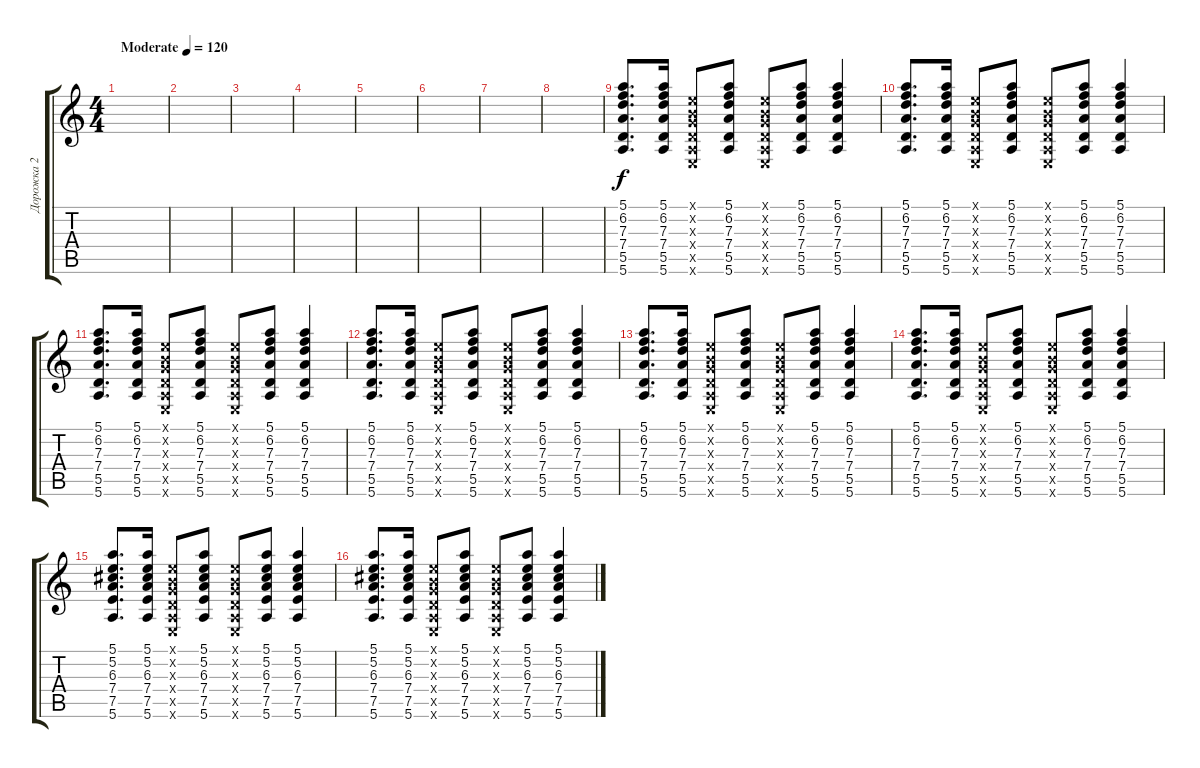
\track ("Дорожка 2" "Дорожка 2") {instrument acousticguitarnylon}
\staff {score tabs}
\tuning (E4 B3 G3 D3 A2 E2) {hide}
\ts (4 4)
\tempo (120 "Moderate")
\clef g2
\ks c
|
|
|
|
|
|
|
|
(5.1 6.2 7.3 7.4 5.5 5.6).8{d} (5.1 6.2 7.3 7.4 5.5 5.6).16 (0.1{x} 0.2{x} 0.3{x} 0.4{x} 0.5{x} 0.6{x}).8 (5.1 6.2 7.3 7.4 5.5 5.6).8 (0.1{x} 0.2{x} 0.3{x} 0.4{x} 0.5{x} 0.6{x}).8 (5.1 6.2 7.3 7.4 5.5 5.6).8 (5.1 6.2 7.3 7.4 5.5 5.6).4 |
(5.1 6.2 7.3 7.4 5.5 5.6).8{d} (5.1 6.2 7.3 7.4 5.5 5.6).16 (0.1{x} 0.2{x} 0.3{x} 0.4{x} 0.5{x} 0.6{x}).8 (5.1 6.2 7.3 7.4 5.5 5.6).8 (0.1{x} 0.2{x} 0.3{x} 0.4{x} 0.5{x} 0.6{x}).8 (5.1 6.2 7.3 7.4 5.5 5.6).8 (5.1 6.2 7.3 7.4 5.5 5.6).4 |
(5.1 6.2 7.3 7.4 5.5 5.6).8{d} (5.1 6.2 7.3 7.4 5.5 5.6).16 (0.1{x} 0.2{x} 0.3{x} 0.4{x} 0.5{x} 0.6{x}).8 (5.1 6.2 7.3 7.4 5.5 5.6).8 (0.1{x} 0.2{x} 0.3{x} 0.4{x} 0.5{x} 0.6{x}).8 (5.1 6.2 7.3 7.4 5.5 5.6).8 (5.1 6.2 7.3 7.4 5.5 5.6).4 |
(5.1 6.2 7.3 7.4 5.5 5.6).8{d} (5.1 6.2 7.3 7.4 5.5 5.6).16 (0.1{x} 0.2{x} 0.3{x} 0.4{x} 0.5{x} 0.6{x}).8 (5.1 6.2 7.3 7.4 5.5 5.6).8 (0.1{x} 0.2{x} 0.3{x} 0.4{x} 0.5{x} 0.6{x}).8 (5.1 6.2 7.3 7.4 5.5 5.6).8 (5.1 6.2 7.3 7.4 5.5 5.6).4 |
(5.1 6.2 7.3 7.4 5.5 5.6).8{d} (5.1 6.2 7.3 7.4 5.5 5.6).16 (0.1{x} 0.2{x} 0.3{x} 0.4{x} 0.5{x} 0.6{x}).8 (5.1 6.2 7.3 7.4 5.5 5.6).8 (0.1{x} 0.2{x} 0.3{x} 0.4{x} 0.5{x} 0.6{x}).8 (5.1 6.2 7.3 7.4 5.5 5.6).8 (5.1 6.2 7.3 7.4 5.5 5.6).4 |
(5.1 6.2 7.3 7.4 5.5 5.6).8{d} (5.1 6.2 7.3 7.4 5.5 5.6).16 (0.1{x} 0.2{x} 0.3{x} 0.4{x} 0.5{x} 0.6{x}).8 (5.1 6.2 7.3 7.4 5.5 5.6).8 (0.1{x} 0.2{x} 0.3{x} 0.4{x} 0.5{x} 0.6{x}).8 (5.1 6.2 7.3 7.4 5.5 5.6).8 (5.1 6.2 7.3 7.4 5.5 5.6).4 |
(5.1 5.2 6.3 7.4 7.5 5.6).8{d} (5.1 5.2 6.3 7.4 7.5 5.6).16 (0.1{x} 0.2{x} 0.3{x} 0.4{x} 0.5{x} 0.6{x}).8 (5.1 5.2 6.3 7.4 7.5 5.6).8 (0.1{x} 0.2{x} 0.3{x} 0.4{x} 0.5{x} 0.6{x}).8 (5.1 5.2 6.3 7.4 7.5 5.6).8 (5.1 5.2 6.3 7.4 7.5 5.6).4 |
(5.1 5.2 6.3 7.4 7.5 5.6).8{d} (5.1 5.2 6.3 7.4 7.5 5.6).16 (0.1{x} 0.2{x} 0.3{x} 0.4{x} 0.5{x} 0.6{x}).8 (5.1 5.2 6.3 7.4 7.5 5.6).8 (0.1{x} 0.2{x} 0.3{x} 0.4{x} 0.5{x} 0.6{x}).8 (5.1 5.2 6.3 7.4 7.5 5.6).8 (5.1 5.2 6.3 7.4 7.5 5.6).4
